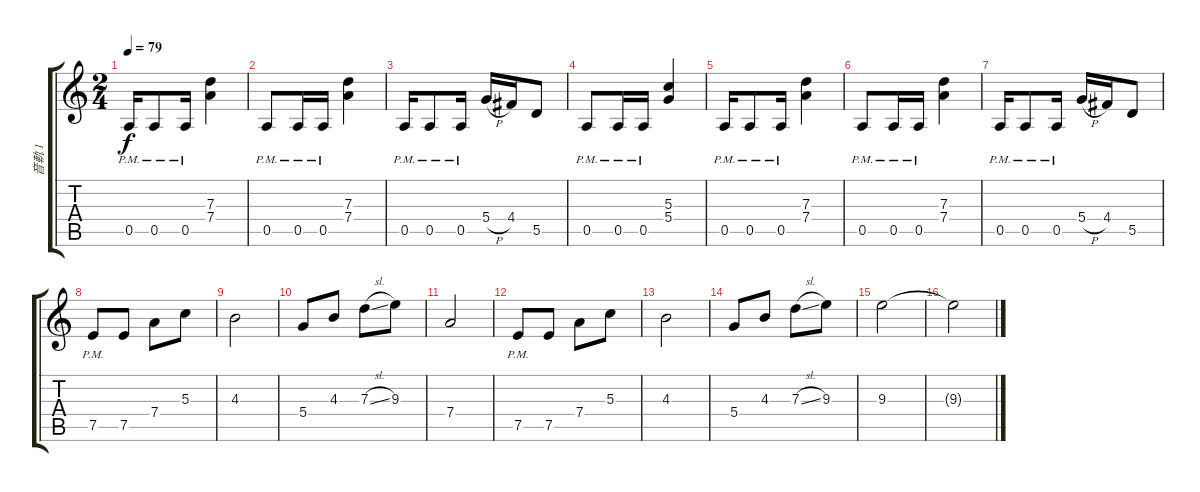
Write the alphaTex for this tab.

\track ("音軌 1" "音軌 1") {instrument electricguitarjazz}
\staff {score tabs}
\tuning (E4 B3 G3 D3 A2 E2) {hide}
\ts (2 4)
\tempo 79
\clef g2
\ks c
0.5{pm}.16{dy f} 0.5{pm}.8 0.5{pm}.16 (7.3 7.4).4 |
0.5{pm}.8 0.5{pm}.16 0.5{pm}.16 (7.3 7.4).4 |
0.5{pm}.16 0.5{pm}.8 0.5{pm}.16 5.4{h}.16 4.4.16 5.5.8 |
0.5{pm}.8 0.5{pm}.16 0.5{pm}.16 (5.3 5.4).4 |
0.5{pm}.16 0.5{pm}.8 0.5{pm}.16 (7.3 7.4).4 |
0.5{pm}.8 0.5{pm}.16 0.5{pm}.16 (7.3 7.4).4 |
0.5{pm}.16 0.5{pm}.8 0.5{pm}.16 5.4{h}.16 4.4.16 5.5.8 |
7.5{pm}.8 7.5.8 7.4.8 5.3.8 |
4.3.2 |
5.4.8 4.3.8 7.3{sl}.8 9.3.8 |
7.4.2 |
7.5{pm}.8 7.5.8 7.4.8 5.3.8 |
4.3.2 |
5.4.8 4.3.8 7.3{sl}.8 9.3.8 |
9.3.2 |
9.3{t}.2
